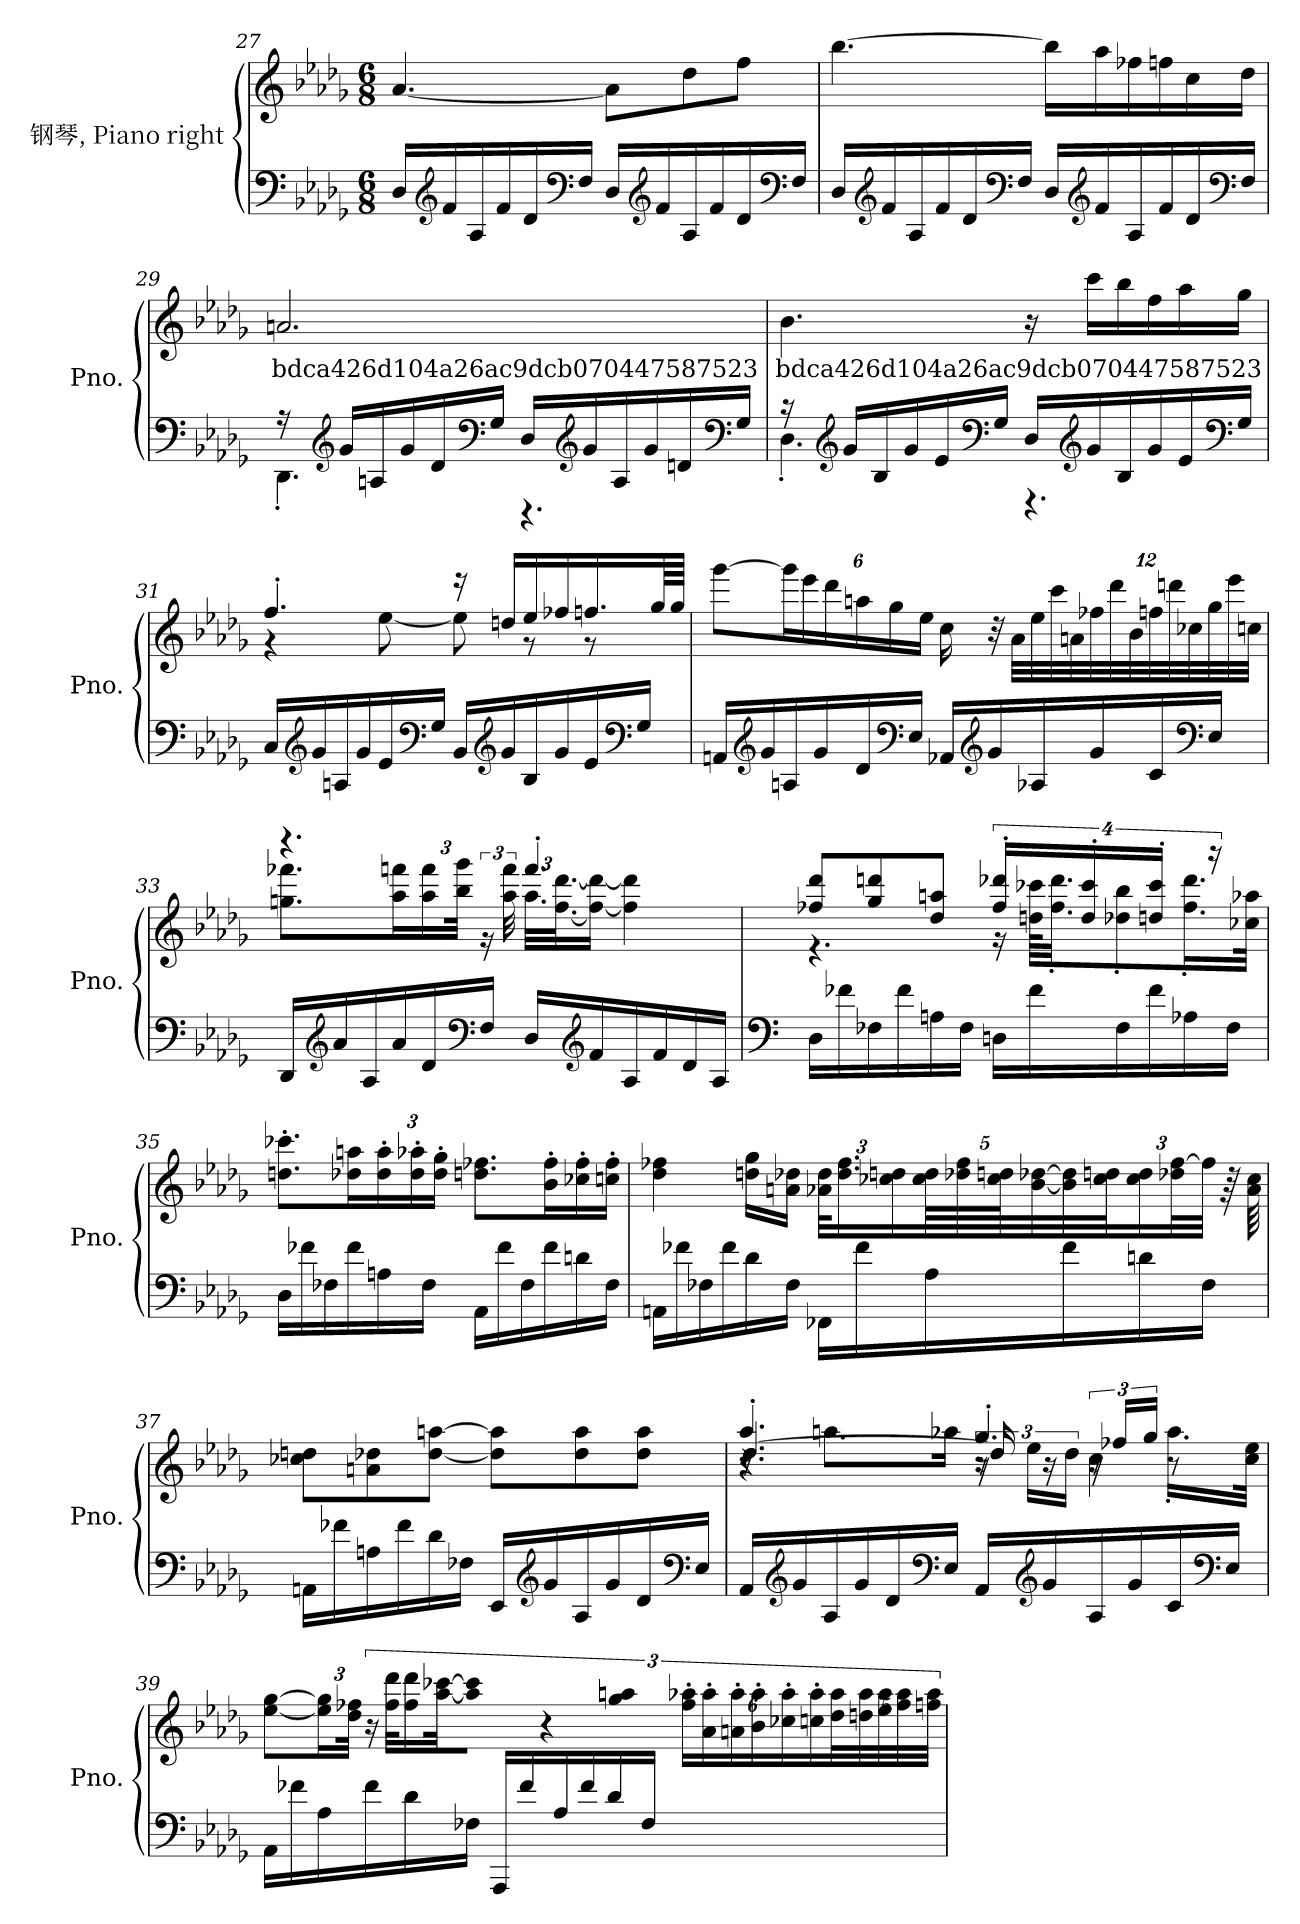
**kern	**kern	**text
*part1	*part1	*part1
*staff2	*staff1	*staff1
*I"钢琴, Piano right	*	*
*I'Pno.	*	*
!!LO:PB:g=z
*clefF4	*clefG2	*
*k[b-e-a-d-g-]	*k[b-e-a-d-g-]	*
*M6/8	*M6/8	*
*MM33	*MM33	*
=27	=27	=27
16D-/LL	[4.a-/	.
*clefG2	*	*
16f/	.	.
16A-/	.	.
16f/	.	.
16d-/	.	.
*clefF4	*	*
16F/JJ	.	.
16D-/LL	8a-\L]	.
*clefG2	*	*
16f/	.	.
*	*MM47	*
16A-/	8dd-\	.
16f/	.	.
16d-/	8ff\J	.
*clefF4	*	*
16F/JJ	.	.
=28	=28	=28
*	*MM48	*
16D-/LL	[4.bb-\	.
*clefG2	*	*
16f/	.	.
16A-/	.	.
16f/	.	.
16d-/	.	.
*clefF4	*	*
16F/JJ	.	.
*	*MM49	*
16D-/LL	16bb-\LL]	.
*clefG2	*	*
*	*MM46	*
16f/	16aa-\	.
16A-/	16ff-X\	.
16f/	16ffn\	.
16d-/	16cc\	.
*clefF4	*	*
*	*MM42	*
16F/JJ	16dd-\JJ	.
!!LO:LB:g=z
=29	=29	=29
*	*MM42	*
*^	*	*
16r	4.DD-'\	2.an/	bdca426d104a26ac9dcb070447587523
*clefG2	*	*	*
16g-/LL	.	.	.
16An/	.	.	.
16g-/	.	.	.
16d-/	.	.	.
*clefF4	*	*	*
16G-/JJ	.	.	.
16D-/LL	4.r	.	.
*clefG2	*	*	*
16g-/	.	.	.
16A/	.	.	.
16g-/	.	.	.
16dn/	.	.	.
*clefF4	*	*	*
16G-/JJ	.	.	.
!!LO:LB:g=z
=30	=30	=30	=30
16r	4.D-'\	4.b-\	bdca426d104a26ac9dcb070447587523
*clefG2	*	*	*
16g-/LL	.	.	.
16B-/	.	.	.
16g-/	.	.	.
16e-/	.	.	.
*clefF4	*	*	*
16G-/JJ	.	.	.
*	*	*MM44	*
16D-/LL	4.r	16r	.
*clefG2	*	*	*
*	*	*MM48	*
16g-/	.	16ccc\LL	.
*	*	*MM48	*
16B-/	.	16bb-\	.
16g-/	.	16ff\	.
16e-/	.	16aa-\	.
*clefF4	*	*	*
*	*	*MM45	*
16G-/JJ	.	16gg-\JJ	.
*v	*v	*	*
!!LO:LB:g=z
=31	=31	=31
*	*MM45	*
*	*^	*
16C/LL	4.ff'/	4r	.
*clefG2	*	*	*
16g-/	.	.	.
16An/	.	.	.
16g-/	.	.	.
16e-/	.	[8ee-\	.
*clefF4	*	*	*
16G-/JJ	.	.	.
16BB-/LL	16r	8ee-\]	.
*clefG2	*	*	*
*	*MM47	*	*
16g-/	16ddn/LL	.	.
16B-/	16ee-/	8r	.
16g-/	16ff-X/	.	.
*	*MM48	*	*
16e-/	16.ffn/	8r	.
*clefF4	*	*	*
16G-/JJ	.	.	.
.	64gg-/LL	.	.
.	64gg-/JJJJ	.	.
*	*v	*v	*
!!LO:LB:g=z
=32	=32	=32
*	*MM48	*
16AAn/LL	[8ggg-\L	.
*clefG2	*	*
16g-/	.	.
*	*Xbrackettup	*
16An/	24ggg-\L]	.
.	24eee-\	.
16g-/	.	.
.	24ddd-\	.
16d-/	24aan\	.
.	24gg-\	.
*clefF4	*	*
16E-/JJ	.	.
.	24ee-\JJ	.
*	*MM50	*
16AA-X/LL	16cc\	.
*clefG2	*	*
*	*MM48	*
16g-/	32r	.
.	32a-\LLL	.
*	*MM46	*
16A-X/	48ee-\	.
.	48ccc\	.
.	48an\	.
16g-/	48ff-X\	.
.	48ddd-\	.
.	48b-\	.
16c/	48ffn\	.
.	48dddn\	.
.	48cc-X\	.
*clefF4	*	*
*	*MM42	*
16E-/JJ	48gg-\	.
*	*MM40	*
.	48eee-\	.
*	*MM37	*
.	48ccn\JJJ	.
!!LO:LB:g=z
=33	=33	=33
*	*MM46	*
*	*^	*
16DD-/LL	4.r	8.ggn\ 8.fff-X\L	.
*clefG2	*	*	*
16a-/	.	.	.
16A-/	.	.	.
16a-/	.	16aa-\ 16fffn\L	.
16d-/	.	24aa-\ 24fff\	.
.	.	48bb-\ 48ggg-\JJk	.
*clefF4	*	*	*
*	*	*brackettup	*
16F/JJ	.	24r	.
.	.	48aa-\ 48fff\	.
*	*	*Xbrackettup	*
16D-/LL	4.fff'/	48.aa-\LLL	.
.	.	[48.ff\ [48.ddd-\J	.
*clefG2	*	*	*
16f/	.	16ff\_ 16ddd-\_JJ	.
*	*MM49	*	*
16A-/	.	4ff\] 4ddd-\]	.
16f/	.	.	.
16d-/	.	.	.
16A-/JJ	.	.	.
!!LO:PB:g=z	!!
=34	=34	=34	=34
*clefF4	*	*	*
*	*MM45	*	*
16D-\LL	8ff-X/ 8ddd-/L	4.r	.
16f-X\	.	.	.
16F-X\	8gg-/ 8dddn/	.	.
16f-\	.	.	.
16An\	8dd-/ 8aan/J	.	.
16F-\JJ	.	.	.
*	*brackettup	*	*
16Dn\LL	32%3ff-/' 32%3ddd-X/'L	16r	.
*	*MM53	*	*
16f-\	.	64ddn\ 64ccc-X\KLLL	.
.	.	32.ff-\' 32.ddd-\'JJ	.
.	32%3dd/' 32%3ccc-/'	.	.
16F-\	.	8dd-X\' 8bb-\'	.
16f-\	32%3ddn/' 32%3ccc-/'J	.	.
*	*MM52	*	*
16A-X\	.	16.ff-\' 16.ddd-\'L	.
*	*MM50	*	*
.	32%3r	.	.
16F-\JJ	.	.	.
*	*MM47	*	*
.	.	32cc-X\ 32aa-X\JJk	.
*	*v	*v	*
=35	=35	=35
*	*MM45	*
16D-\LL	8.ddn\' 8.ccc-X\'L	.
16f-X\	.	.
16F-X\	.	.
16f-\	16dd-X\ 16aan\L	.
*	*Xbrackettup	*
16An\	24dd-\' 24aa\'	.
.	24dd-\' 24aa-X\'	.
16F-\JJ	.	.
.	24dd-\' 24gg-\'JJ	.
16AA-\LL	8.ddn\ 8.ff-X\L	.
16f-\	.	.
16F-\	.	.
16f-\	16b-\' 16ff-\'L	.
16dn\	16cc-X\' 16ff-\'	.
16F-\JJ	16ccn\' 16ff-\'JJ	.
!!LO:LB:g=z
=36	=36	=36
16AAn\LL	4dd-\ 4ff-X\	.
16f-X\	.	.
16F-X\	.	.
16f-\	.	.
*	*MM52	*
16d-\	16ddn\ 16gg-\LL	.
*	*MM47	*
16F-\JJ	16an\ 16dd-X\JJ	.
*	*MM49	*
16FF-X\LL	48a-X\ 48dd-\KLL	.
.	24.dd-\ 24.ff-\	.
16f-\	.	.
.	24cc-X\ 24ddn\	.
*	*MM42	*
16A-\	80cc-\ 80dd\LL	.
.	80dd-X\ 80ff-\	.
.	80cc-\ 80ddn\J	.
.	[40b-\ [40dd-X\	.
16f-\	32b-\] 32dd-\]	.
.	32cc-\ 32ddn\J	.
*	*MM48	*
16dn\	24cc-\ 24dd\	.
.	48dd-X\ [48ff-\L	.
*	*MM46	*
16F-\JJ	32ff-\JJJ]	.
.	64r	.
.	64a-\ 64cc-\	.
!!LO:LB:g=z
=37	=37	=37
*	*MM45	*
16AAn\LL	8cc-X\ 8ddn\L	.
16f-X\	.	.
*	*MM50	*
16An\	8an\ 8dd-X\	.
16f-\	.	.
16d-\	[8dd-\ [8aan\J	.
16F-X\JJ	.	.
16EE-/LL	8dd-\] 8aa\]L	.
*clefG2	*	*
16g-/	.	.
16A/	8dd-\ 8aa\	.
16g-/	.	.
*	*MM52	*
16d-/	8dd-\ 8aa\J	.
*clefF4	*	*
16E-/JJ	.	.
=38	=38	=38
*	*MM45	*
*	*^	*
*	*	*^	*
*	*	*	*^	*
16AA-/LL	4.aa-'/	8r	[4.dd-/	4.r	.
*clefG2	*	*	*	*	*
16g-/	.	.	.	.	.
*	*MM50	*	*	*	*
16A-/	.	8.aan\L	.	.	.
16g-/	.	.	.	.	.
16d-/	.	.	.	.	.
*clefF4	*	*	*	*	*
*	*MM47	*	*	*	*
16E-/JJ	.	16aa-X\Jk	.	.	.
*	*	*brackettup	*	*	*
16AA-/LL	4.gg-'/	24r	16dd-/]	8r	.
.	.	24ee-\LL	.	.	.
*clefG2	*	*	*	*	*
16g-/	.	.	16r	.	.
.	.	24dd-\JJ	.	.	.
16A-/	.	8r	24r	4cc\	.
.	.	.	24ff-X/LL	.	.
16g-/	.	.	.	.	.
.	.	.	24gg-/JJ	.	.
*	*MM52	*	*	*	*
16c/	.	16.aa-'\LL	8r	.	.
*clefF4	*	*	*	*	*
16E-/JJ	.	.	.	.	.
.	.	32cc\ 32ee-\JJk	.	.	.
*	*v	*v	*v	*v	*
!!LO:LB:g=z
=39	=39	=39
*	*MM45	*
16AA-\LL	[8ee-\ [8gg-\L	.
16f-X\	.	.
*	*Xbrackettup	*
*	*MM50	*
16A-\	24ee-\] 24gg-\]L	.
.	48dd-\ 48ff-X\JJk	.
*	*brackettup	*
16f-\	24r	.
.	48ff-\ 48ddd-\KLL	.
*	*Xbrackettup	*
*	*MM50	*
16d-\	24ff-\ 24ddd-\	.
.	[48aa-\ [48ccc-X\L	.
*	*MM47	*
16F-X\JJ	32aa-\] 32ccc-\]JJJ	.
.	64r	.
.	64gg-\ 64aan\	.
16AAA-/LL	24ff-\' 24aa-X\'LL	.
*	*MM51	*
.	24a-\' 24aa-\'	.
16f-/	.	.
.	24an\' 24aa-\'	.
16A-/	24b-\' 24aa-\'	.
*	*MM49	*
.	24cc-X\' 24aa-\'	.
16f-/	.	.
.	24ccn\' 24aa-\'	.
*	*MM48	*
16d-/	40dd-\ 40aa-\L	.
.	40ddn\ 40aa-\	.
.	40ee-\ 40aa-\	.
16F-/JJ	.	.
.	40ff-\ 40aa-\	.
.	40ffn\ 40aa-\JJJ	.
=	=	=
*-	*-	*-
